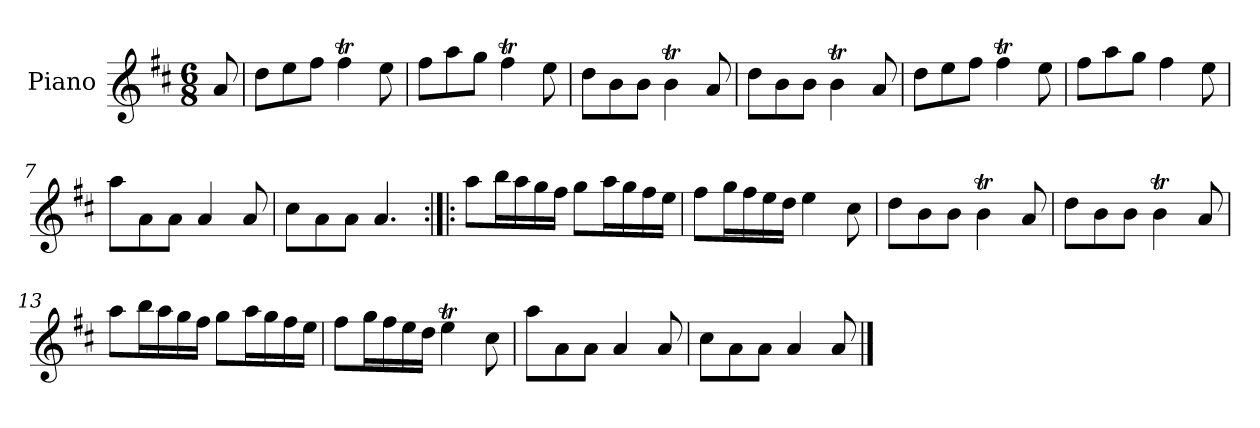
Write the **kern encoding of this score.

**kern
*part1
*staff1
*I"Piano
*I'Pno.
*clefG2
*k[f#c#]
*M6/8
=
8a/
=1
8dd\L
8ee\
8ff#\J
4ff#t\
8ee\
=2
8ff#\L
8aa\
8gg\J
4ff#t\
8ee\
=3
8dd\L
8b\
8b\J
4bT\
8a/
=4
8dd\L
8b\
8b\J
4bT\
8a/
=5
8dd\L
8ee\
8ff#\J
4ff#t\
8ee\
=6
8ff#\L
8aa\
8gg\J
4ff#\
8ee\
!!LO:LB:g=z
=7
8aa\L
8a\
8a\J
4a/
8a/
=8
8cc#\L
8a\
8a\J
4.a/
=9:|!|:
8aa\L
16bb\L
16aa\
16gg\
16ff#\JJ
8gg\L
16aa\L
16gg\
16ff#\
16ee\JJ
=10
8ff#\L
16gg\L
16ff#\
16ee\
16dd\JJ
4ee\
8cc#\
=11
8dd\L
8b\
8b\J
4bT\
8a/
=12
8dd\L
8b\
8b\J
4bT\
8a/
!!LO:LB:g=z
=13
8aa\L
16bb\L
16aa\
16gg\
16ff#\JJ
8gg\L
16aa\L
16gg\
16ff#\
16ee\JJ
=14
8ff#\L
16gg\L
16ff#\
16ee\
16dd\JJ
4eeT\
8cc#\
=15
8aa\L
8a\
8a\J
4a/
8a/
=16
8cc#\L
8a\
8a\J
4a/
8a/
==
*-
